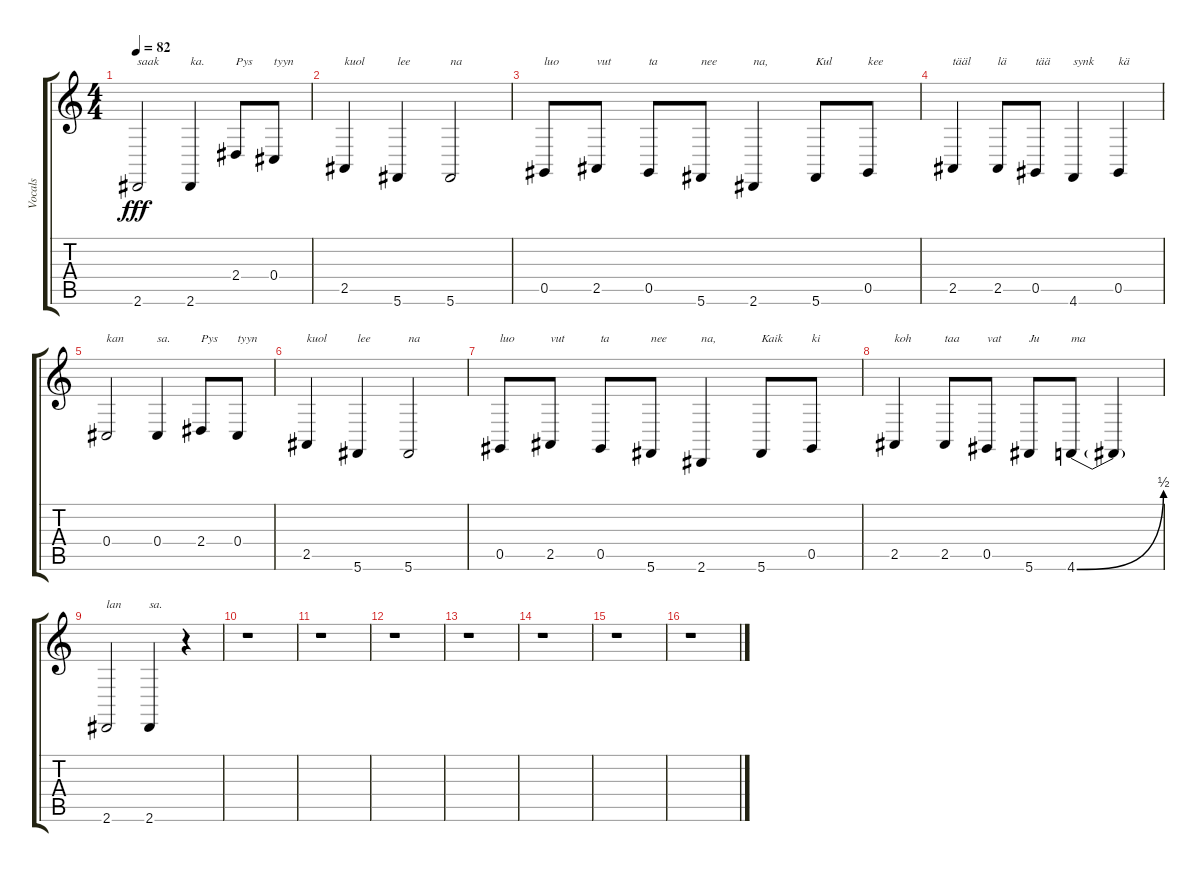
\track ("Vocals" "Vocals") {instrument englishhorn}
\staff {score tabs}
\tuning (Eb4 Bb3 Gb3 Db3 Ab2 Db2) {hide}
\ts (4 4)
\tempo 82
\clef g2
\ks c
2.6.2{txt "saak" dy fff} 2.6.4{txt "ka."} 2.4.8{txt "Pys"} 0.4.8{txt "tyyn"} |
2.5.4{txt "kuol"} 5.6.4{txt "lee"} 5.6.2{txt "na"} |
0.5.8{txt "luo"} 2.5.8{txt "vut"} 0.5.8{txt "ta"} 5.6.8{txt "nee"} 2.6.4{txt "na,"} 5.6.8{txt "Kul"} 0.5.8{txt "kee"} |
2.5.4{txt "tääl"} 2.5.8{txt "lä"} 0.5.8{txt "tää"} 4.6.4{txt "synk"} 0.5.4{txt "kä"} |
0.4.2{txt "kan"} 0.4.4{txt "sa."} 2.4.8{txt "Pys"} 0.4.8{txt "tyyn"} |
2.5.4{txt "kuol"} 5.6.4{txt "lee"} 5.6.2{txt "na"} |
0.5.8{txt "luo"} 2.5.8{txt "vut"} 0.5.8{txt "ta"} 5.6.8{txt "nee"} 2.6.4{txt "na,"} 5.6.8{txt "Kaik"} 0.5.8{txt "ki"} |
2.5.4{txt "koh"} 2.5.8{txt "taa"} 0.5.8{txt "vat"} 5.6.8{txt "Ju"} 4.6{be (bend 0 0 60 2)}.8{txt "ma"} 4.6{t}.4 |
2.6.2{txt "lan"} 2.6.4{txt "sa."} r.4 |
r.1 |
r.1 |
r.1 |
r.1 |
r.1 |
r.1 |
r.1
